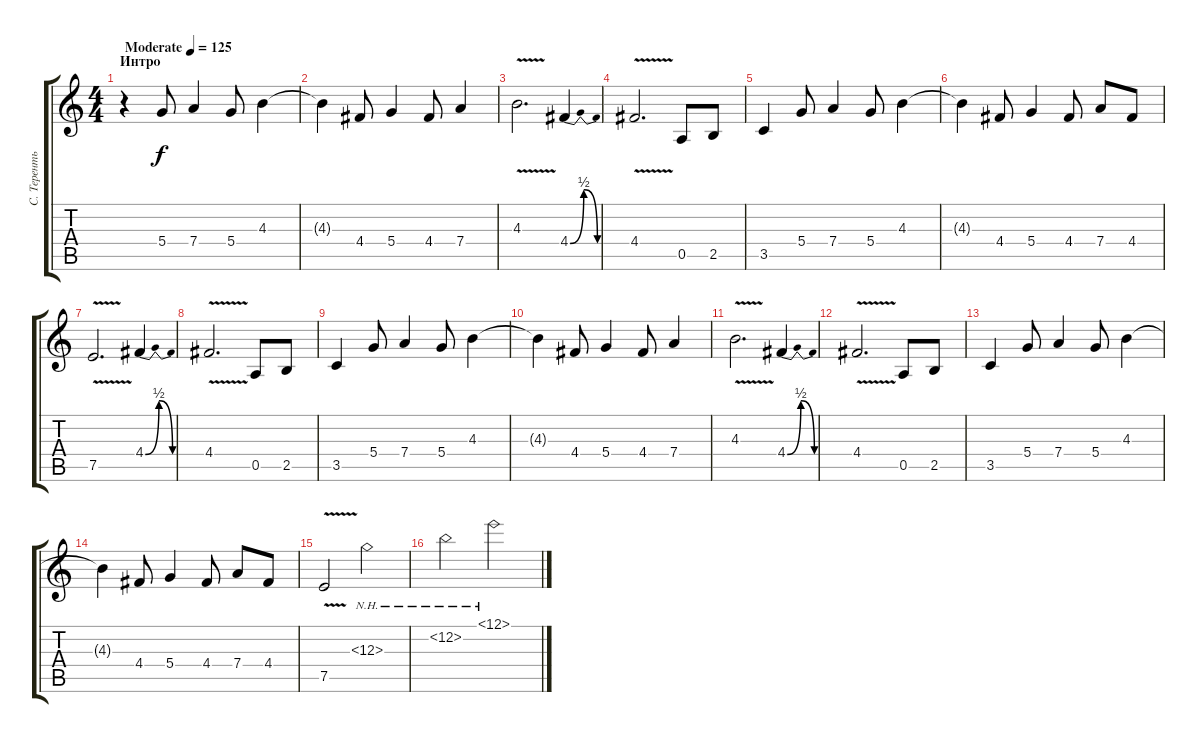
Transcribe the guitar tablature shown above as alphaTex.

\track ("С. Терентьев" "С. Теренть") {instrument distortionguitar}
\staff {score tabs}
\tuning (E4 B3 G3 D3 A2 E2) {hide}
\ts (4 4)
\section ("" "Интро")
\tempo (125 "Moderate")
\clef g2
\ks c
r.4{dy f instrument distortionguitar} 5.4.8 7.4.4 5.4.8 4.3.4 |
4.3{t}.4 4.4.8 5.4.4 4.4.8 7.4.4 |
4.3{v}.2{d} 4.4{be (bendrelease 0 0 15 2 45 2 60 0)}.4 |
4.4{v}.2{d} 0.5.8 2.5.8 |
3.5.4 5.4.8 7.4.4 5.4.8 4.3.4 |
4.3{t}.4 4.4.8 5.4.4 4.4.8 7.4.8 4.4.8 |
7.5{v}.2{d} 4.4{be (bendrelease 0 0 15 2 45 2 60 0)}.4 |
4.4{v}.2{d} 0.5.8 2.5.8 |
3.5.4 5.4.8 7.4.4 5.4.8 4.3.4 |
4.3{t}.4 4.4.8 5.4.4 4.4.8 7.4.4 |
4.3{v}.2{d} 4.4{be (bendrelease 0 0 15 2 45 2 60 0)}.4 |
4.4{v}.2{d} 0.5.8 2.5.8 |
3.5.4 5.4.8 7.4.4 5.4.8 4.3.4 |
4.3{t}.4 4.4.8 5.4.4 4.4.8 7.4.8 4.4.8 |
7.5{v}.2 12.3{nh}.2 |
12.2{nh}.2 12.1{nh}.2
